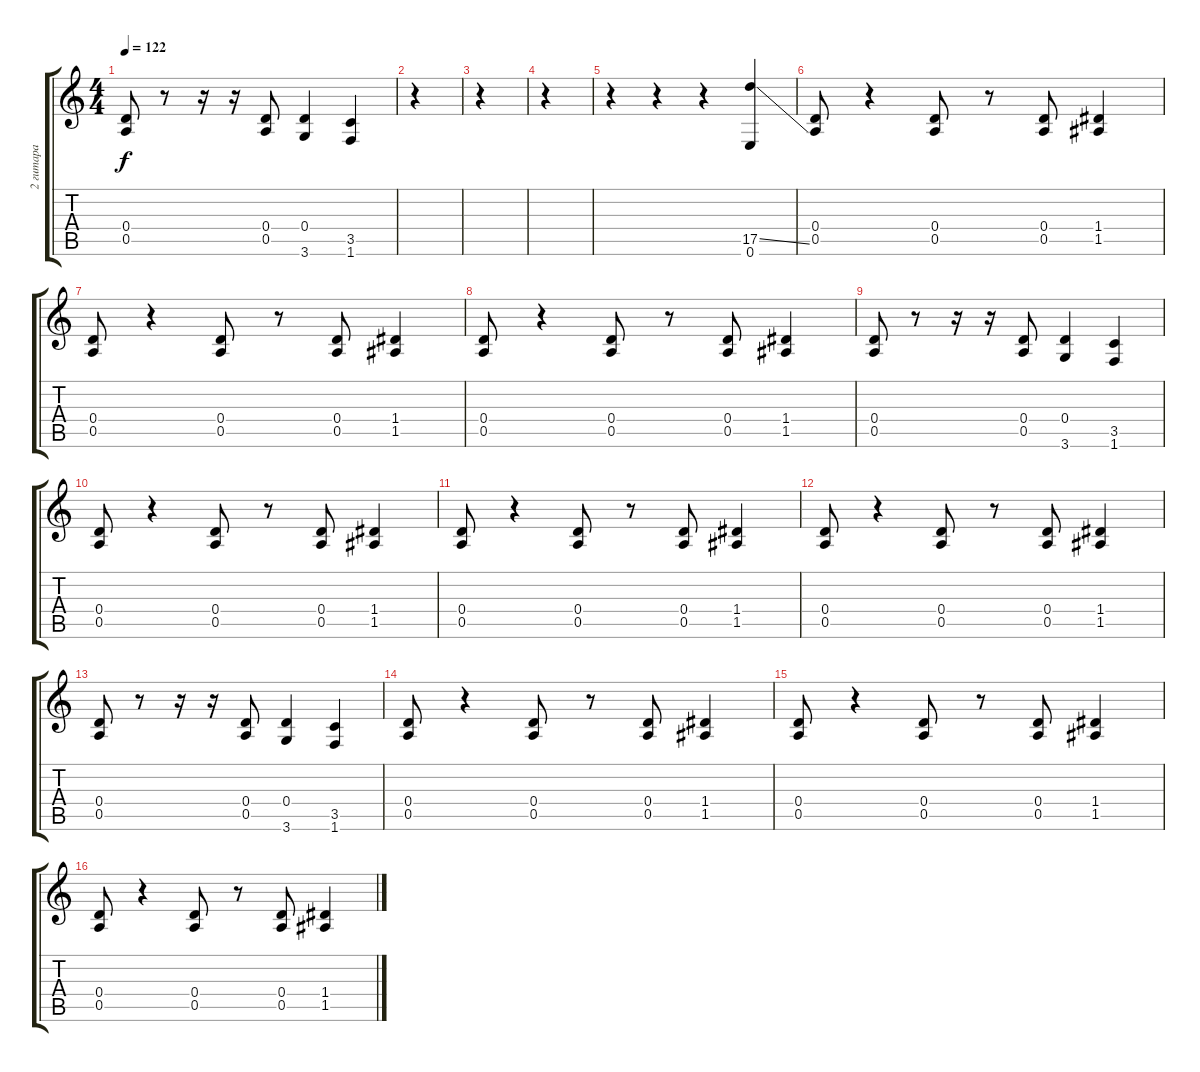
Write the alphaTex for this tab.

\track ("2 гитара" "2 гитара") {instrument distortionguitar}
\staff {score tabs}
\tuning (E4 B3 G3 D3 A2 E2) {hide}
\ts (4 4)
\tempo 122
\clef g2
\ks c
(0.4 0.5).8{dy f} r.8 r.16 r.16 (0.4 0.5).8 (0.4 3.6).4 (3.5 1.6).4 |
r.4 |
r.4 |
r.4 |
r.4 r.4 r.4 (17.5{ss} 0.6).4 |
(0.4 0.5).8 r.4 (0.4 0.5).8 r.8 (0.4 0.5).8 (1.4 1.5).4 |
(0.4 0.5).8 r.4 (0.4 0.5).8 r.8 (0.4 0.5).8 (1.4 1.5).4 |
(0.4 0.5).8 r.4 (0.4 0.5).8 r.8 (0.4 0.5).8 (1.4 1.5).4 |
(0.4 0.5).8 r.8 r.16 r.16 (0.4 0.5).8 (0.4 3.6).4 (3.5 1.6).4 |
(0.4 0.5).8 r.4 (0.4 0.5).8 r.8 (0.4 0.5).8 (1.4 1.5).4 |
(0.4 0.5).8 r.4 (0.4 0.5).8 r.8 (0.4 0.5).8 (1.4 1.5).4 |
(0.4 0.5).8 r.4 (0.4 0.5).8 r.8 (0.4 0.5).8 (1.4 1.5).4 |
(0.4 0.5).8 r.8 r.16 r.16 (0.4 0.5).8 (0.4 3.6).4 (3.5 1.6).4 |
(0.4 0.5).8 r.4 (0.4 0.5).8 r.8 (0.4 0.5).8 (1.4 1.5).4 |
(0.4 0.5).8 r.4 (0.4 0.5).8 r.8 (0.4 0.5).8 (1.4 1.5).4 |
(0.4 0.5).8 r.4 (0.4 0.5).8 r.8 (0.4 0.5).8 (1.4 1.5).4
